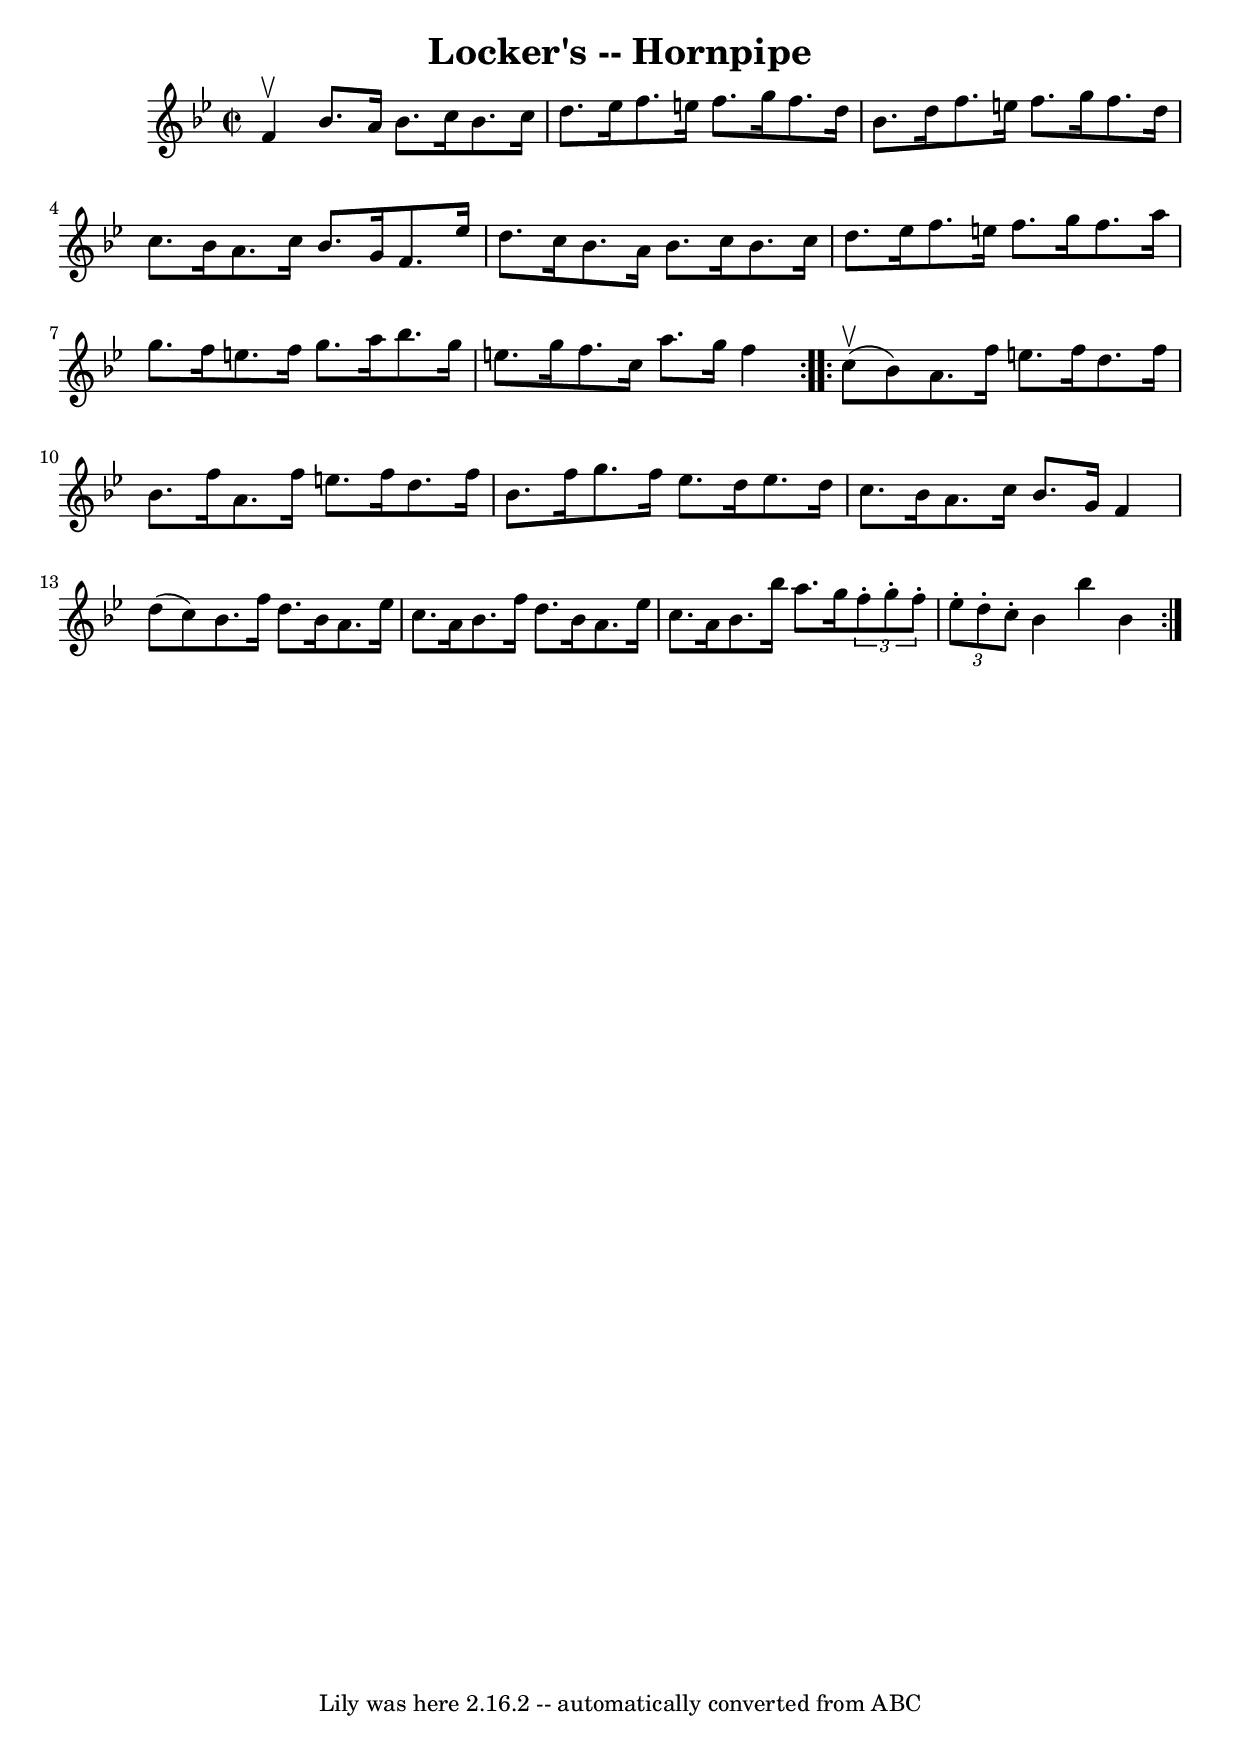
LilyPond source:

\version "2.16.2"
\include "Mammoth.ily"
\header {
  %% book = "Cole's 1000 Fiddle Tunes"
  crossRefNumber = "1"
  footnotes = ""
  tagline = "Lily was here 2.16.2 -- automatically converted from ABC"
  title = "Locker's -- Hornpipe"

}
voicedefault =  {



  \repeat volta 2 {

    \override Staff.TimeSignature #'style = #'C
    \time 2/2 
    \key bes \major f'4^\upbow |
    bes'8. a'16 bes'8.    
    c''16 bes'8. c''16 d''8. ees''16  |
    f''8. e''16    
    f''8. g''16 f''8. d''16 bes'8. d''16  |
    f''8.    
    e''16 f''8. g''16 f''8. d''16 c''8. bes'16  |
    a'8.   
    c''16 bes'8. g'16 f'8. ees''16 d''8. c''16  |
    
    |
    bes'8. a'16 bes'8. c''16 bes'8. c''16 d''8.    
    ees''16  |
    f''8. e''16 f''8. g''16 f''8. a''16 g''8. 
    f''16  |
    e''8. f''16 g''8. a''16 bes''8. g''16    
    e''8. g''16  |
    f''8. c''16 a''8. g''16 f''4  
  }     

  \repeat volta 2 {
    c''8 (^\upbow bes'8) |
    a'8. f''16    
    e''8. f''16 d''8. f''16 bes'8. f''16  |
    a'8. f''16 
    e''8. f''16 d''8. f''16 bes'8. f''16  |
    g''8.    
    f''16 ees''8. d''16 ees''8. d''16 c''8. bes'16  |
    
    a'8. c''16 bes'8. g'16 f'4 d''8 (c''8) |
    bes'8. 
    f''16 d''8. bes'16 a'8. ees''16 c''8. a'16  |
    
    bes'8. f''16 d''8. bes'16 a'8. ees''16 c''8. a'16  
    |
    bes'8. bes''16 a''8. g''16    \times 2/3 { f''8-.   
					       g''8-. f''8-. 
					     }   \times 2/3 { ees''8-. d''8-. c''8-. 
							    } |
    
    bes'4 bes''4 bes'4  
  }   

}

\score{
  <<

    \context Staff="default"
    {
      \voicedefault 
      
    }

  >>
  \layout {
    
  }
  \midi {
  }

}
